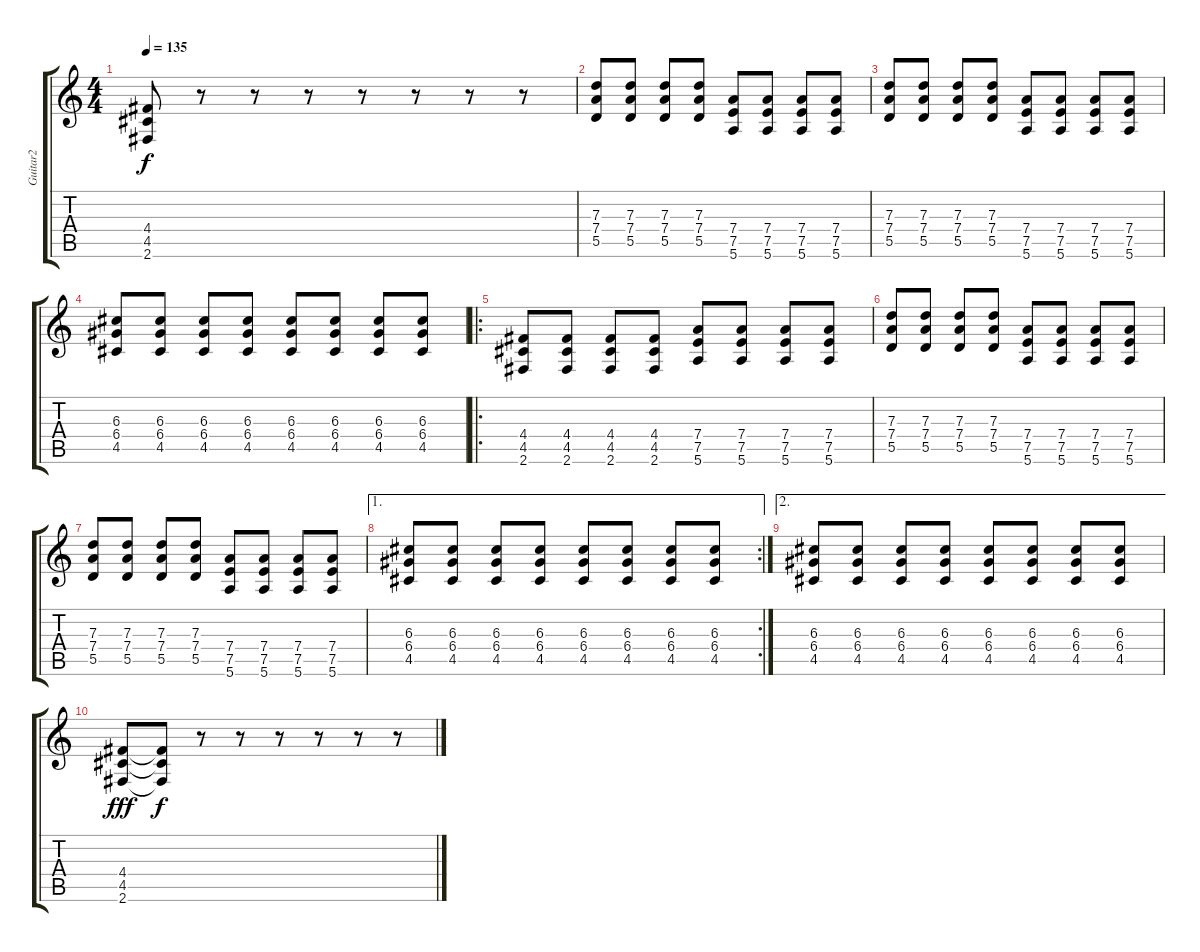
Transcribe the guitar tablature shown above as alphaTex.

\track ("Guitar2" "Guitar2") {instrument distortionguitar}
\staff {score tabs}
\tuning (E4 B3 G3 D3 A2 E2) {hide}
\ts (4 4)
\tempo 135
\clef g2
\ks c
(4.4 4.5 2.6).8{dy f} r.8 r.8 r.8 r.8 r.8 r.8 r.8 |
(7.3 7.4 5.5).8 (7.3 7.4 5.5).8 (7.3 7.4 5.5).8 (7.3 7.4 5.5).8 (7.4 7.5 5.6).8 (7.4 7.5 5.6).8 (7.4 7.5 5.6).8 (7.4 7.5 5.6).8 |
(7.3 7.4 5.5).8 (7.3 7.4 5.5).8 (7.3 7.4 5.5).8 (7.3 7.4 5.5).8 (7.4 7.5 5.6).8 (7.4 7.5 5.6).8 (7.4 7.5 5.6).8 (7.4 7.5 5.6).8 |
(6.3 6.4 4.5).8 (6.3 6.4 4.5).8 (6.3 6.4 4.5).8 (6.3 6.4 4.5).8 (6.3 6.4 4.5).8 (6.3 6.4 4.5).8 (6.3 6.4 4.5).8 (6.3 6.4 4.5).8 |
\ro
(4.4 4.5 2.6).8 (4.4 4.5 2.6).8 (4.4 4.5 2.6).8 (4.4 4.5 2.6).8 (7.4 7.5 5.6).8 (7.4 7.5 5.6).8 (7.4 7.5 5.6).8 (7.4 7.5 5.6).8 |
(7.3 7.4 5.5).8 (7.3 7.4 5.5).8 (7.3 7.4 5.5).8 (7.3 7.4 5.5).8 (7.4 7.5 5.6).8 (7.4 7.5 5.6).8 (7.4 7.5 5.6).8 (7.4 7.5 5.6).8 |
(7.3 7.4 5.5).8 (7.3 7.4 5.5).8 (7.3 7.4 5.5).8 (7.3 7.4 5.5).8 (7.4 7.5 5.6).8 (7.4 7.5 5.6).8 (7.4 7.5 5.6).8 (7.4 7.5 5.6).8 |
\ae 1
\rc 2
(6.3 6.4 4.5).8 (6.3 6.4 4.5).8 (6.3 6.4 4.5).8 (6.3 6.4 4.5).8 (6.3 6.4 4.5).8 (6.3 6.4 4.5).8 (6.3 6.4 4.5).8 (6.3 6.4 4.5).8 |
\ae 2
(6.3 6.4 4.5).8 (6.3 6.4 4.5).8 (6.3 6.4 4.5).8 (6.3 6.4 4.5).8 (6.3 6.4 4.5).8 (6.3 6.4 4.5).8 (6.3 6.4 4.5).8 (6.3 6.4 4.5).8 |
(4.4 4.5 2.6).8{dy fff} (4.4{t} 4.5{t} 2.6{t}).8{dy f} r.8 r.8 r.8 r.8 r.8 r.8
